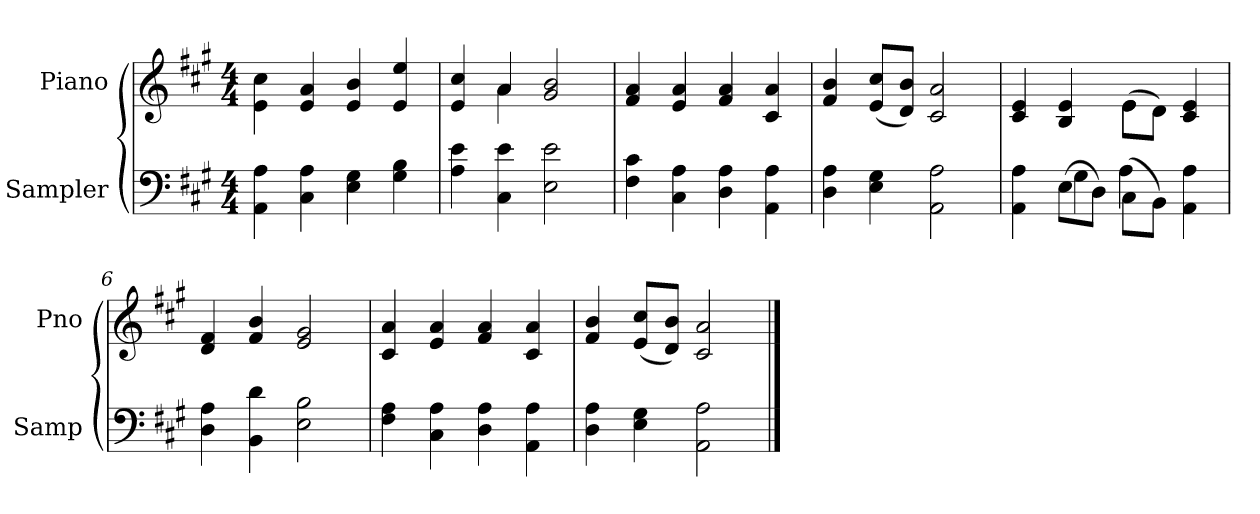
**kern	**kern
*part2	*part1
*staff2	*staff1
*I"Sampler	*I"Piano
*I'Samp	*I'Pno
*clefF4	*clefG2
*k[f#c#g#]	*k[f#c#g#]
*A:	*A:
*M4/4	*M4/4
=1	=1
4AA 4A	4e\ 4cc#\
4C# 4A	4e 4a
4E 4G#	4e 4b
4G# 4B	4e 4ee
=2	=2
*	*^
4A 4e	4e 4cc#	4ryy
4C# 4e	4a/	4a
2E 2e	2g# 2b	2ryy
*	*v	*v
=3	=3
4F# 4c#	4f# 4a
4C# 4A	4e 4a
4D 4A	4f# 4a
4AA 4A	4c# 4a
=4	=4
4D 4A	4f# 4b
4E 4G#	(8e/ 8cc#/L
.	8d/ 8b/J)
2AA 2A	2c# 2a
=5	=5
*^	*^
4AA 4A	4ryy	4c# 4e	2ryy
(8E\L	4G#	4B 4e	.
8D\J)	.	.	.
(8C#\L	4A	(8e\L	4e
8BB\J)	.	8d\J)	.
4AA 4A	4ryy	4c# 4e	4ryy
*v	*v	*	*
*	*v	*v
=6	=6
4D 4A	4d 4f#
4BB 4d	4f# 4b
2E 2B	2e 2g#
=7	=7
4F# 4A	4c# 4a
4C# 4A	4e 4a
4D 4A	4f# 4a
4AA 4A	4c# 4a
=8	=8
4D 4A	4f# 4b
4E 4G#	(8e/ 8cc#/L
.	8d/ 8b/J)
2AA 2A	2c# 2a
==	==
*-	*-
